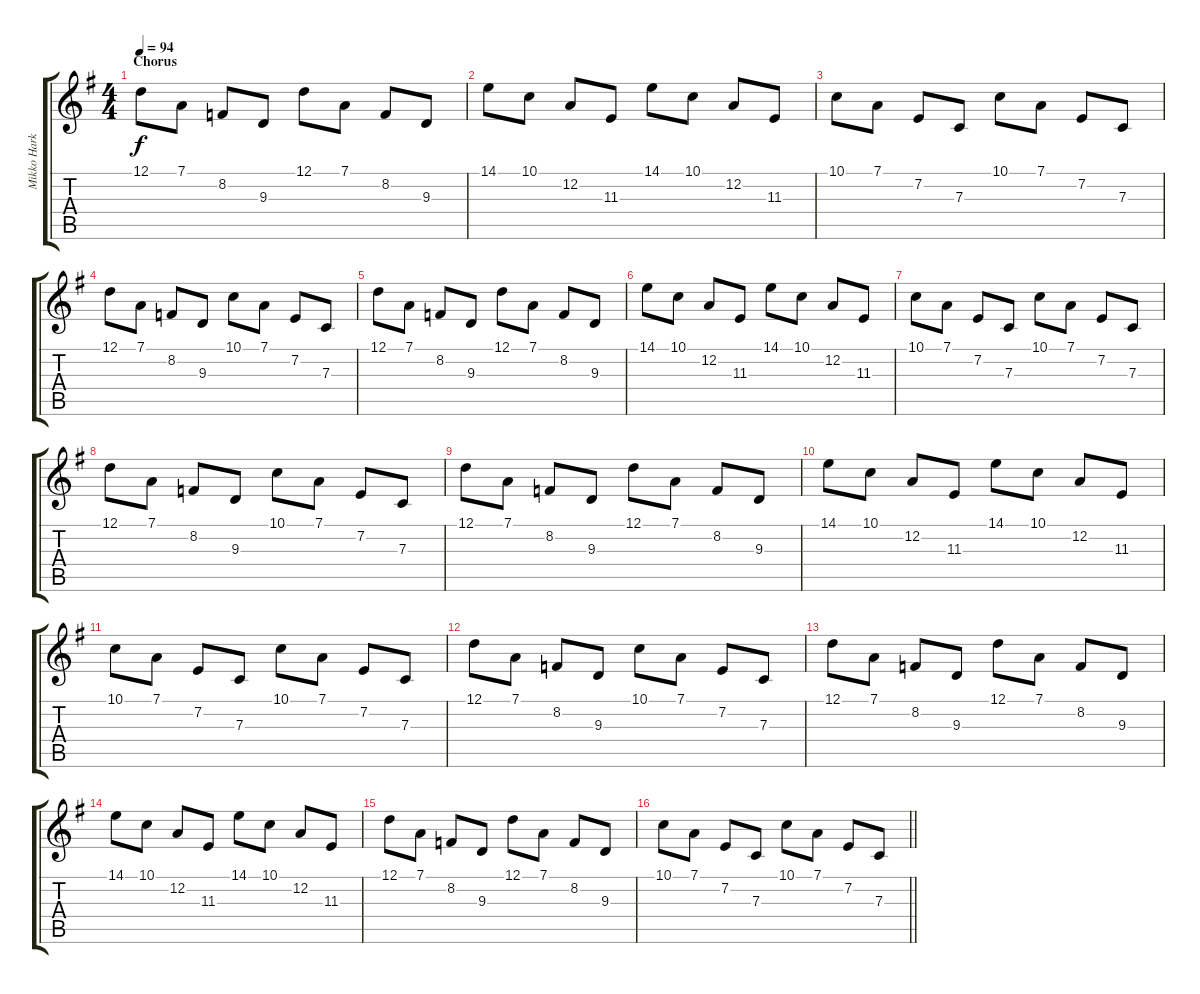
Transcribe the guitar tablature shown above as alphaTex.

\track ("Mikko Harkin - Keyboard" "Mikko Hark") {instrument choiraahs}
\staff {score tabs}
\tuning (D4 A3 F3 C3 G2 D2) {hide}
\ts (4 4)
\section ("" "Chorus")
\tempo 94
\clef g2
\ks eminor
12.1.8{dy f instrument pad3polysynth} 7.1.8 8.2.8 9.3.8 12.1.8 7.1.8 8.2.8 9.3.8 |
14.1.8 10.1.8 12.2.8 11.3.8 14.1.8 10.1.8 12.2.8 11.3.8 |
10.1.8 7.1.8 7.2.8 7.3.8 10.1.8 7.1.8 7.2.8 7.3.8 |
12.1.8 7.1.8 8.2.8 9.3.8 10.1.8 7.1.8 7.2.8 7.3.8 |
12.1.8 7.1.8 8.2.8 9.3.8 12.1.8 7.1.8 8.2.8 9.3.8 |
14.1.8 10.1.8 12.2.8 11.3.8 14.1.8 10.1.8 12.2.8 11.3.8 |
10.1.8 7.1.8 7.2.8 7.3.8 10.1.8 7.1.8 7.2.8 7.3.8 |
12.1.8 7.1.8 8.2.8 9.3.8 10.1.8 7.1.8 7.2.8 7.3.8 |
12.1.8 7.1.8 8.2.8 9.3.8 12.1.8 7.1.8 8.2.8 9.3.8 |
14.1.8 10.1.8 12.2.8 11.3.8 14.1.8 10.1.8 12.2.8 11.3.8 |
10.1.8 7.1.8 7.2.8 7.3.8 10.1.8 7.1.8 7.2.8 7.3.8 |
12.1.8 7.1.8 8.2.8 9.3.8 10.1.8 7.1.8 7.2.8 7.3.8 |
12.1.8 7.1.8 8.2.8 9.3.8 12.1.8 7.1.8 8.2.8 9.3.8 |
14.1.8 10.1.8 12.2.8 11.3.8 14.1.8 10.1.8 12.2.8 11.3.8 |
12.1.8 7.1.8 8.2.8 9.3.8 12.1.8 7.1.8 8.2.8 9.3.8 |
\barLineRight lightlight
10.1.8 7.1.8 7.2.8 7.3.8 10.1.8 7.1.8 7.2.8 7.3.8
